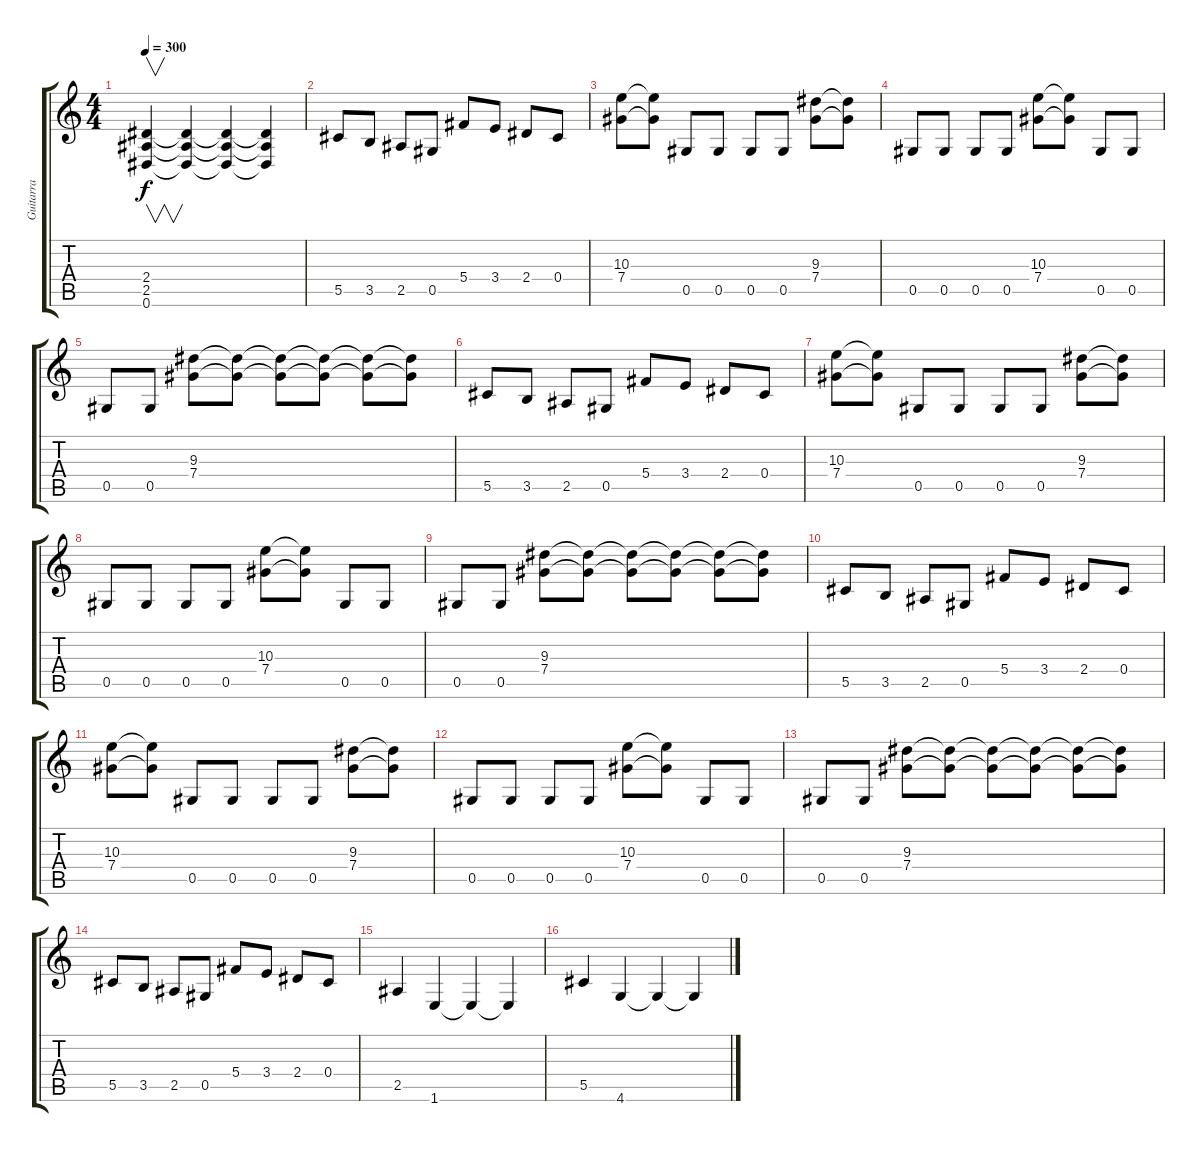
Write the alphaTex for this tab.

\track ("Guitarra" "Guitarra") {instrument overdrivenguitar}
\staff {score tabs}
\tuning (Eb4 Bb3 Gb3 Db3 Ab2 Eb2) {hide}
\ts (4 4)
\tempo 300
\clef g2
\ks c
(2.4 2.5 0.6).4{v dy f} (2.4{t} 2.5{t} 0.6{t}).4 (2.4{t} 2.5{t} 0.6{t}).4 (2.4{t} 2.5{t} 0.6{t}).4 |
5.5.8 3.5.8 2.5.8 0.5.8 5.4.8 3.4.8 2.4.8 0.4.8 |
(10.3 7.4).8 (10.3{t} 7.4{t}).8 0.5.8 0.5.8 0.5.8 0.5.8 (9.3 7.4).8 (9.3{t} 7.4{t}).8 |
0.5.8 0.5.8 0.5.8 0.5.8 (10.3 7.4).8 (10.3{t} 7.4{t}).8 0.5.8 0.5.8 |
0.5.8 0.5.8 (9.3 7.4).8 (9.3{t} 7.4{t}).8 (9.3{t} 7.4{t}).8 (9.3{t} 7.4{t}).8 (9.3{t} 7.4{t}).8 (9.3{t} 7.4{t}).8 |
5.5.8 3.5.8 2.5.8 0.5.8 5.4.8 3.4.8 2.4.8 0.4.8 |
(10.3 7.4).8 (10.3{t} 7.4{t}).8 0.5.8 0.5.8 0.5.8 0.5.8 (9.3 7.4).8 (9.3{t} 7.4{t}).8 |
0.5.8 0.5.8 0.5.8 0.5.8 (10.3 7.4).8 (10.3{t} 7.4{t}).8 0.5.8 0.5.8 |
0.5.8 0.5.8 (9.3 7.4).8 (9.3{t} 7.4{t}).8 (9.3{t} 7.4{t}).8 (9.3{t} 7.4{t}).8 (9.3{t} 7.4{t}).8 (9.3{t} 7.4{t}).8 |
5.5.8 3.5.8 2.5.8 0.5.8 5.4.8 3.4.8 2.4.8 0.4.8 |
(10.3 7.4).8 (10.3{t} 7.4{t}).8 0.5.8 0.5.8 0.5.8 0.5.8 (9.3 7.4).8 (9.3{t} 7.4{t}).8 |
0.5.8 0.5.8 0.5.8 0.5.8 (10.3 7.4).8 (10.3{t} 7.4{t}).8 0.5.8 0.5.8 |
0.5.8 0.5.8 (9.3 7.4).8 (9.3{t} 7.4{t}).8 (9.3{t} 7.4{t}).8 (9.3{t} 7.4{t}).8 (9.3{t} 7.4{t}).8 (9.3{t} 7.4{t}).8 |
5.5.8 3.5.8 2.5.8 0.5.8 5.4.8 3.4.8 2.4.8 0.4.8 |
2.5.4 1.6.4 1.6{t}.4 1.6{t}.4 |
5.5.4 4.6.4 4.6{t}.4 4.6{t}.4
